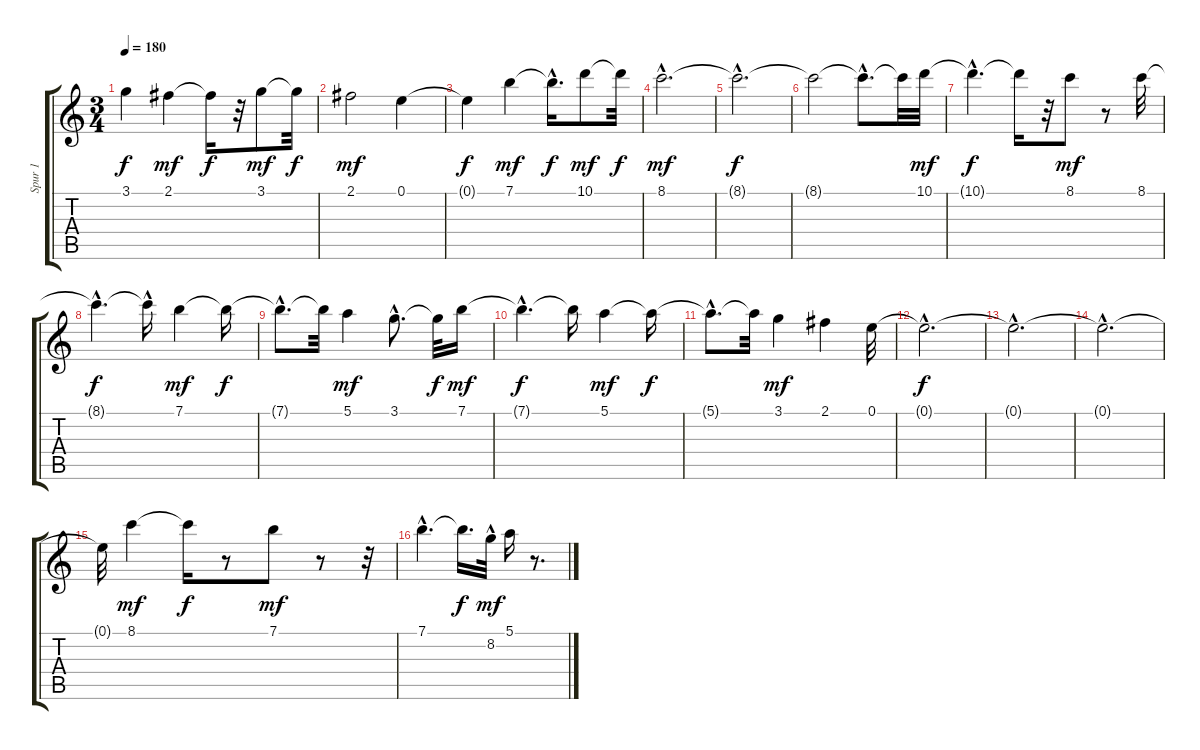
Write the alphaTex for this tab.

\track ("Spur 1" "Spur 1") {instrument acousticguitarsteel}
\staff {score tabs}
\tuning (E4 B3 G3 D3 A2 E2) {hide}
\ts (3 4)
\tempo 180
\clef g2
\ks c
3.1{t}.4{dy f} 2.1.4{dy mf} 2.1{t}.16{dy f} r.32 3.1.8{dy mf} 3.1{t}.32{dy f} |
2.1.2{dy mf} 0.1.4 |
0.1{t}.4{dy f} 7.1.4{dy mf} 7.1{hac t}.16{d dy f} 10.1.8{dy mf} 10.1{t}.32{dy f} |
8.1{hac}.2{d dy mf} |
8.1{hac t}.2{d dy f} |
8.1{t}.2 8.1{hac t}.8{d} 8.1{t}.32 10.1.32{dy mf} |
10.1{hac t}.4{d dy f} 10.1{t}.16 r.32 8.1.8{dy mf} r.8 8.1.32 |
8.1{hac t}.4{d dy f} 8.1{hac t}.16 7.1.4{dy mf} 7.1{t}.16{dy f} |
7.1{hac t}.8{d} 7.1{t}.32 5.1.4{dy mf} 3.1{hac}.8{d} 3.1{t}.32{dy f} 7.1.16{dy mf} |
7.1{hac t}.4{d dy f} 7.1{t}.16 5.1.4{dy mf} 5.1{t}.16{dy f} |
5.1{hac t}.8{d} 5.1{t}.32 3.1.4{dy mf} 2.1.4 0.1.32 |
0.1{hac t}.2{d dy f} |
0.1{hac t}.2{d} |
0.1{hac t}.2{d} |
0.1{t}.32 8.1.4{dy mf} 8.1{t}.16{dy f} r.8 7.1.8{dy mf} r.8 r.32 |
7.1{hac}.4{d} 7.1{t}.16{d dy f} 8.2{hac}.32{dy mf} 5.1.16 r.8{d}
